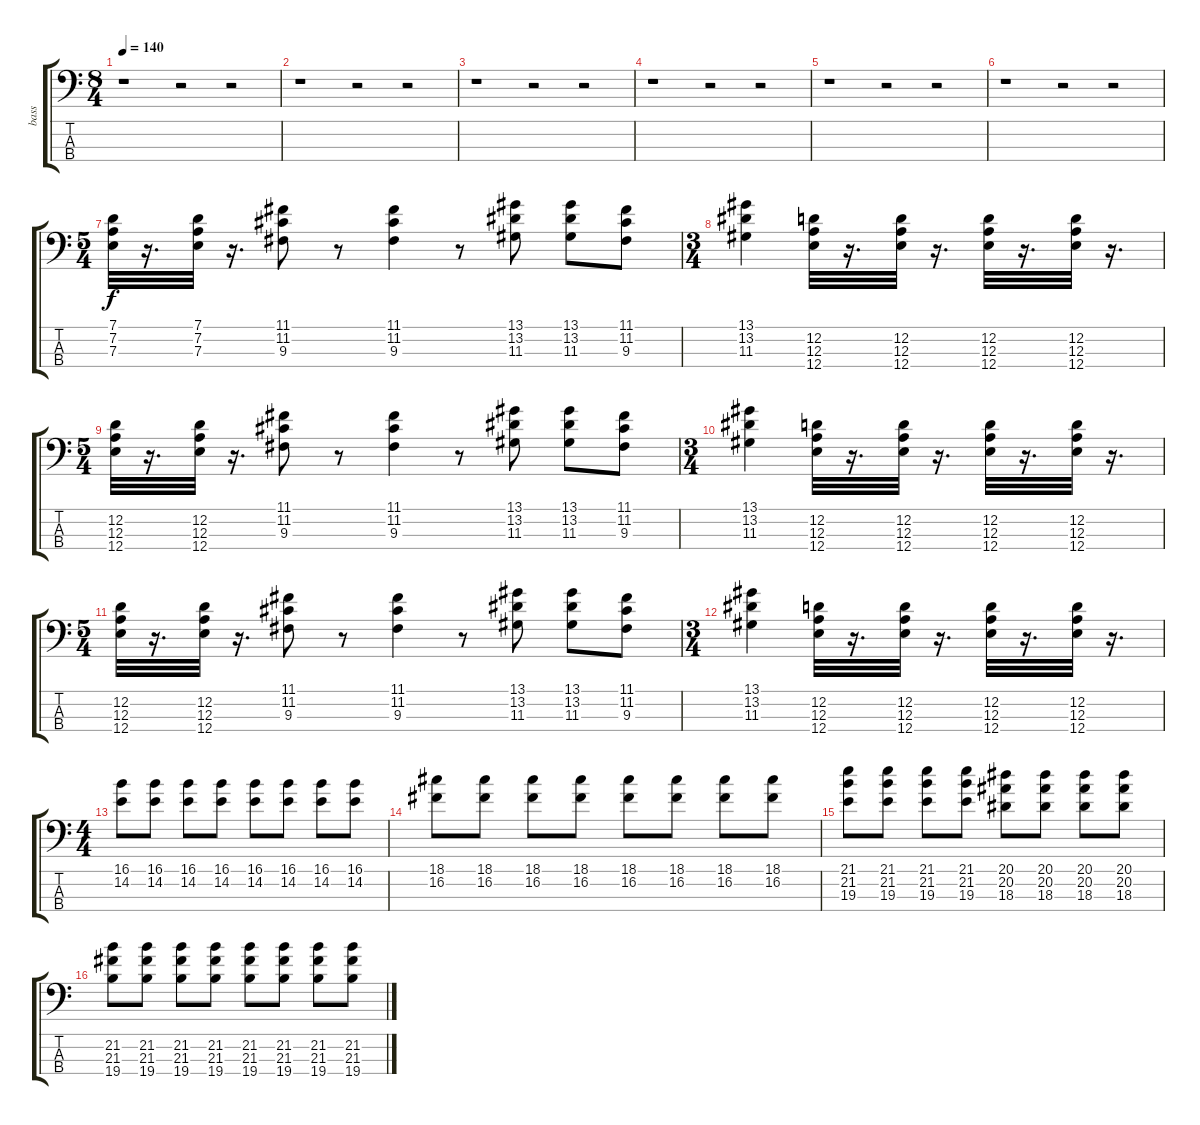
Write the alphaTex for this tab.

\track ("bass" "bass") {instrument electricbassfinger}
\staff {score tabs}
\tuning (G2 D2 A1 E1) {hide}
\ts (8 4)
\tempo 140
\clef f4
\ks c
r.1{dy f} r.2 r.2 |
r.1 r.2 r.2 |
r.1 r.2 r.2 |
r.1 r.2 r.2 |
r.1 r.2 r.2 |
r.1 r.2 r.2 |
\ts (5 4)
(7.1 7.2 7.3).32 r.16{d} (7.1 7.2 7.3).32 r.16{d} (11.1 11.2 9.3).8 r.8 (11.1 11.2 9.3).4 r.8 (13.1 13.2 11.3).8 (13.1 13.2 11.3).8 (11.1 11.2 9.3).8 |
\ts (3 4)
(13.1 13.2 11.3).4 (12.2 12.3 12.4).32 r.16{d} (12.2 12.3 12.4).32 r.16{d} (12.2 12.3 12.4).32 r.16{d} (12.2 12.3 12.4).32 r.16{d} |
\ts (5 4)
(12.2 12.3 12.4).32 r.16{d} (12.2 12.3 12.4).32 r.16{d} (11.1 11.2 9.3).8 r.8 (11.1 11.2 9.3).4 r.8 (13.1 13.2 11.3).8 (13.1 13.2 11.3).8 (11.1 11.2 9.3).8 |
\ts (3 4)
(13.1 13.2 11.3).4 (12.2 12.3 12.4).32 r.16{d} (12.2 12.3 12.4).32 r.16{d} (12.2 12.3 12.4).32 r.16{d} (12.2 12.3 12.4).32 r.16{d} |
\ts (5 4)
(12.2 12.3 12.4).32 r.16{d} (12.2 12.3 12.4).32 r.16{d} (11.1 11.2 9.3).8 r.8 (11.1 11.2 9.3).4 r.8 (13.1 13.2 11.3).8 (13.1 13.2 11.3).8 (11.1 11.2 9.3).8 |
\ts (3 4)
(13.1 13.2 11.3).4 (12.2 12.3 12.4).32 r.16{d} (12.2 12.3 12.4).32 r.16{d} (12.2 12.3 12.4).32 r.16{d} (12.2 12.3 12.4).32 r.16{d} |
\ts (4 4)
(16.1 14.2).8 (16.1 14.2).8 (16.1 14.2).8 (16.1 14.2).8 (16.1 14.2).8 (16.1 14.2).8 (16.1 14.2).8 (16.1 14.2).8 |
(18.1 16.2).8 (18.1 16.2).8 (18.1 16.2).8 (18.1 16.2).8 (18.1 16.2).8 (18.1 16.2).8 (18.1 16.2).8 (18.1 16.2).8 |
(21.1 21.2 19.3).8 (21.1 21.2 19.3).8 (21.1 21.2 19.3).8 (21.1 21.2 19.3).8 (20.1 20.2 18.3).8 (20.1 20.2 18.3).8 (20.1 20.2 18.3).8 (20.1 20.2 18.3).8 |
(21.2 21.3 19.4).8 (21.2 21.3 19.4).8 (21.2 21.3 19.4).8 (21.2 21.3 19.4).8 (21.2 21.3 19.4).8 (21.2 21.3 19.4).8 (21.2 21.3 19.4).8 (21.2 21.3 19.4).8
